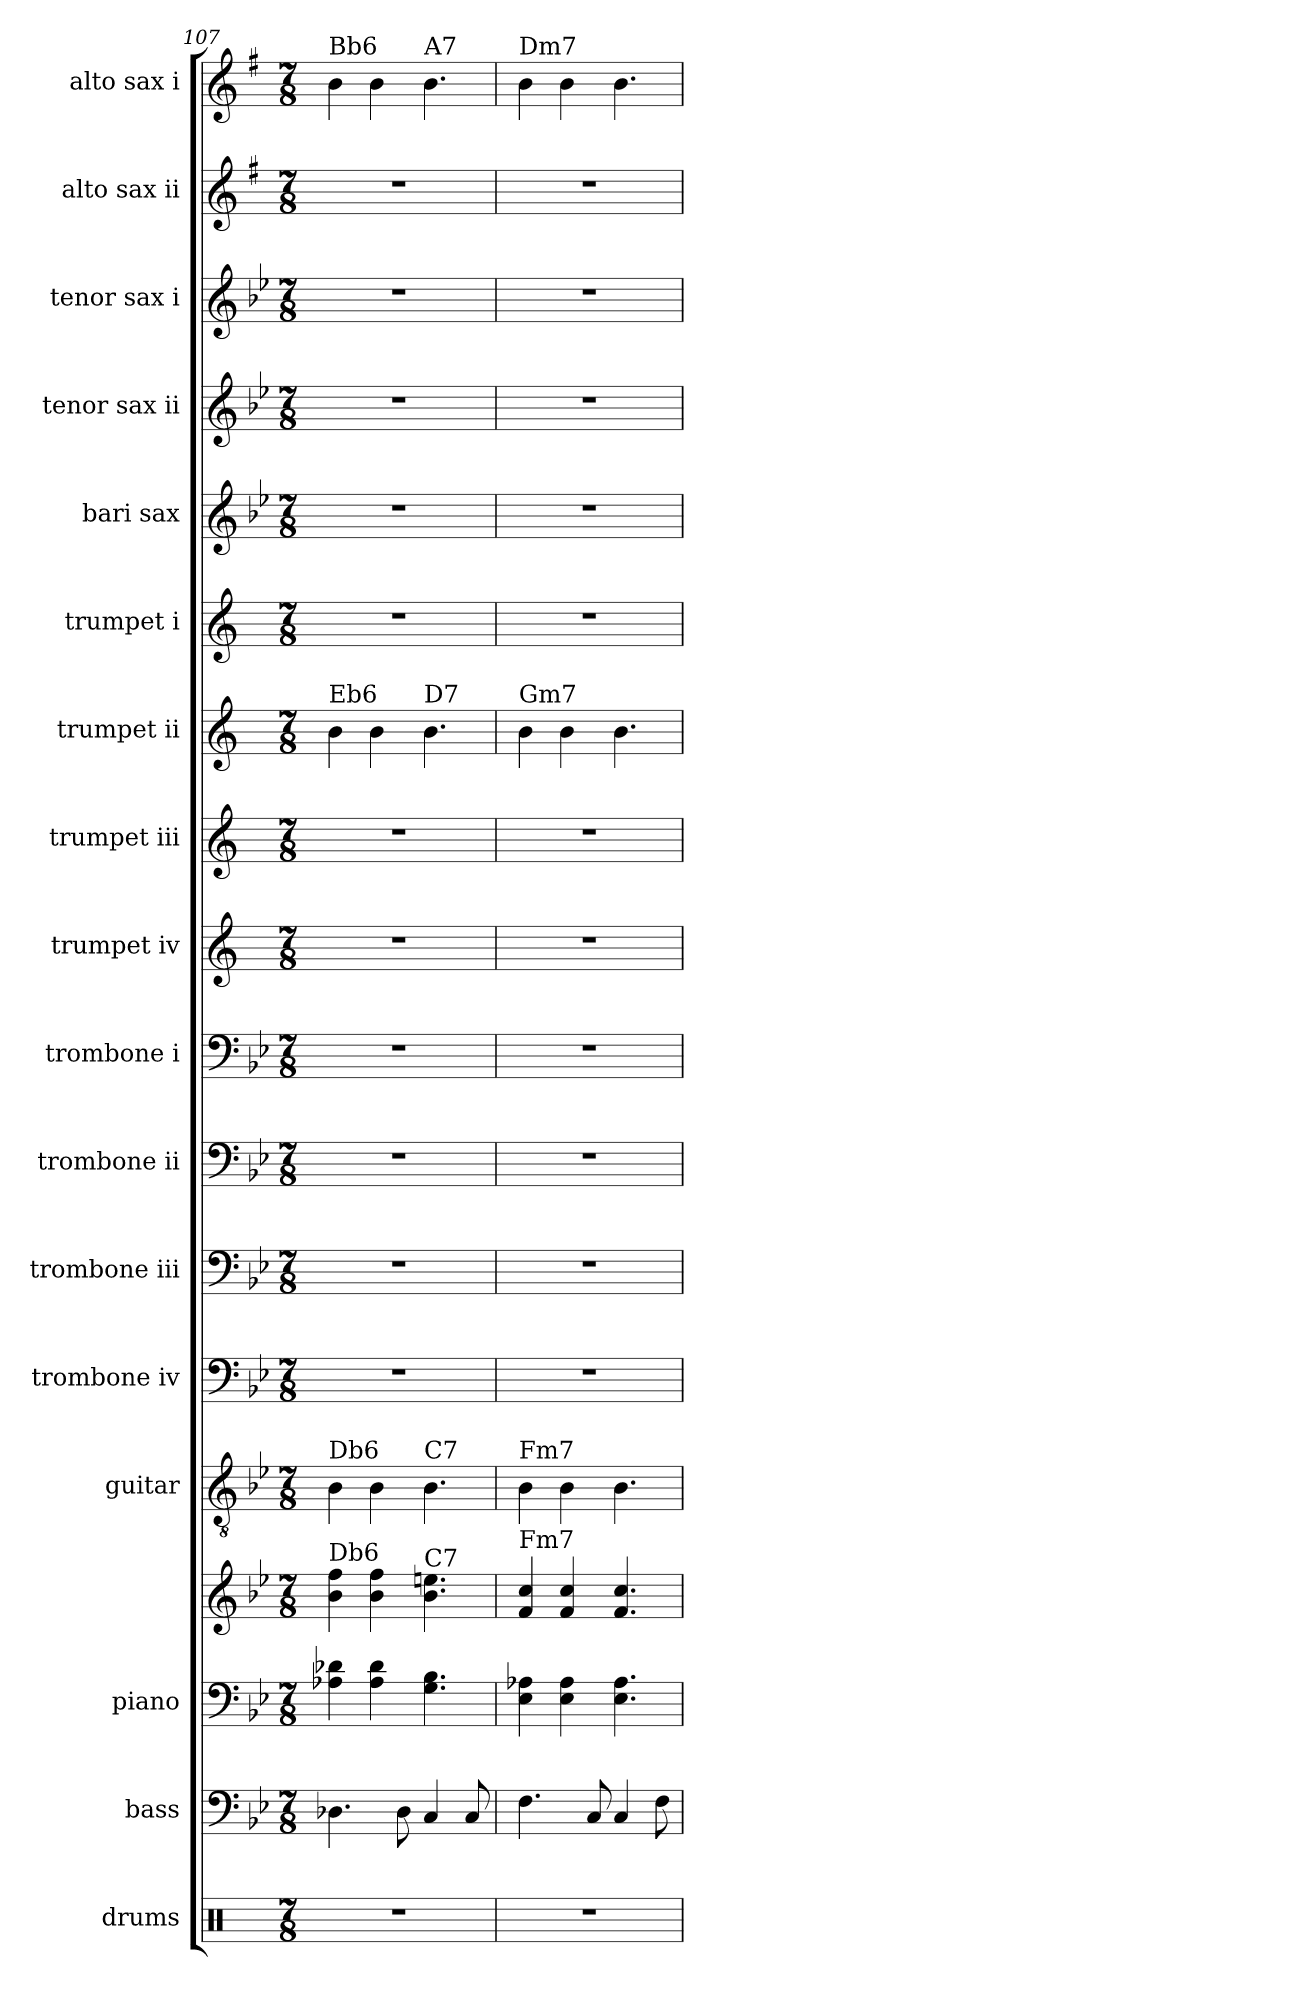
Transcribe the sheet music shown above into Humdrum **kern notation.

**kern	**kern	**kern	**kern	**kern	**kern	**kern	**kern	**kern	**kern	**kern	**kern	**kern	**kern	**kern	**kern	**kern	**kern
*part17	*part16	*part15	*part15	*part14	*part13	*part12	*part11	*part10	*part9	*part8	*part7	*part6	*part5	*part4	*part3	*part2	*part1
*staff18	*staff17	*staff16	*staff15	*staff14	*staff13	*staff12	*staff11	*staff10	*staff9	*staff8	*staff7	*staff6	*staff5	*staff4	*staff3	*staff2	*staff1
*I"drums	*I"bass	*I"piano	*	*I"guitar	*I"trombone iv	*I"trombone iii	*I"trombone ii	*I"trombone i	*I"trumpet iv	*I"trumpet iii	*I"trumpet ii	*I"trumpet i	*I"bari sax	*I"tenor sax ii	*I"tenor sax i	*I"alto sax ii	*I"alto sax i
*I'drs.	*I'bass	*I'pno.	*	*I'gtr.	*I'tbn. iv	*I'tbn. iii	*I'tbn. ii	*I'tbn. i	*I'tpt. iv	*I'tpt. iii	*I'tpt. ii	*I'tpt. i	*I'bari	*I'tenor ii	*I'tenor i	*I'alto ii	*I'alto i
*clefX	*clefF4	*clefF4	*clefG2	*clefGv2	*clefF4	*clefF4	*clefF4	*clefF4	*clefG2	*clefG2	*clefG2	*clefG2	*clefG2	*clefG2	*clefG2	*clefG2	*clefG2
*	*ITrd7c12	*	*	*	*	*	*	*	*ITrd1c2	*ITrd1c2	*ITrd1c2	*ITrd1c2	*ITrd12c21	*ITrd8c14	*ITrd8c14	*ITrd5c9	*ITrd5c9
*k[]	*k[b-e-]	*k[b-e-]	*k[b-e-]	*k[b-e-]	*k[b-e-]	*k[b-e-]	*k[b-e-]	*k[b-e-]	*k[b-e-]	*k[b-e-]	*k[b-e-]	*k[b-e-]	*k[b-e-]	*k[b-e-]	*k[b-e-]	*k[b-e-]	*k[b-e-]
*M7/8	*M7/8	*M7/8	*M7/8	*M7/8	*M7/8	*M7/8	*M7/8	*M7/8	*M7/8	*M7/8	*M7/8	*M7/8	*M7/8	*M7/8	*M7/8	*M7/8	*M7/8
=107	=107	=107	=107	=107	=107	=107	=107	=107	=107	=107	=107	=107	=107	=107	=107	=107	=107
!	!	!	!	!	!	!	!	!	!	!	!	!	!	!	!	!	!LO:TX:a:t=Bb6
!	!	!	!	!	!	!	!	!	!	!	!LO:TX:a:t=Eb6	!	!	!	!	!	!
!	!	!	!	!LO:TX:a:t=Db6	!	!	!	!	!	!	!	!	!	!	!	!	!
!	!	!	!LO:TX:a:t=Db6	!	!	!	!	!	!	!	!	!	!	!	!	!	!
2..r	4.DD-X\	4A-X\ 4d-X\	4b-\ 4ff\	4B-\	2..r	2..r	2..r	2..r	2..r	2..r	4a	2..r	2..r	2..r	2..r	2..r	4d
.	.	4A-\ 4d-\	4b-\ 4ff\	4B-\	.	.	.	.	.	.	4a	.	.	.	.	.	4d
.	8DD-\	.	.	.	.	.	.	.	.	.	.	.	.	.	.	.	.
!	!	!	!	!	!	!	!	!	!	!	!	!	!	!	!	!	!LO:TX:a:t=A7
!	!	!	!	!	!	!	!	!	!	!	!LO:TX:a:t=D7	!	!	!	!	!	!
!	!	!	!	!LO:TX:a:t=C7	!	!	!	!	!	!	!	!	!	!	!	!	!
!	!	!	!LO:TX:a:t=C7	!	!	!	!	!	!	!	!	!	!	!	!	!	!
.	4CC/	4.G\ 4.B-\	4.b-\ 4.een\	4.B-\	.	.	.	.	.	.	4.a	.	.	.	.	.	4.d
.	8CC/	.	.	.	.	.	.	.	.	.	.	.	.	.	.	.	.
=108	=108	=108	=108	=108	=108	=108	=108	=108	=108	=108	=108	=108	=108	=108	=108	=108	=108
!	!	!	!	!	!	!	!	!	!	!	!	!	!	!	!	!	!LO:TX:a:t=Dm7
!	!	!	!	!	!	!	!	!	!	!	!LO:TX:a:t=Gm7	!	!	!	!	!	!
!	!	!	!	!LO:TX:a:t=Fm7	!	!	!	!	!	!	!	!	!	!	!	!	!
!	!	!	!LO:TX:a:t=Fm7	!	!	!	!	!	!	!	!	!	!	!	!	!	!
2..r	4.FF\	4E-\ 4A-X\	4f/ 4cc/	4B-\	2..r	2..r	2..r	2..r	2..r	2..r	4a	2..r	2..r	2..r	2..r	2..r	4d
.	.	4E-\ 4A-\	4f/ 4cc/	4B-\	.	.	.	.	.	.	4a	.	.	.	.	.	4d
.	8CC/	.	.	.	.	.	.	.	.	.	.	.	.	.	.	.	.
.	4CC/	4.E-\ 4.A-\	4.f/ 4.cc/	4.B-\	.	.	.	.	.	.	4.a	.	.	.	.	.	4.d
.	8FF\	.	.	.	.	.	.	.	.	.	.	.	.	.	.	.	.
=	=	=	=	=	=	=	=	=	=	=	=	=	=	=	=	=	=
*-	*-	*-	*-	*-	*-	*-	*-	*-	*-	*-	*-	*-	*-	*-	*-	*-	*-
